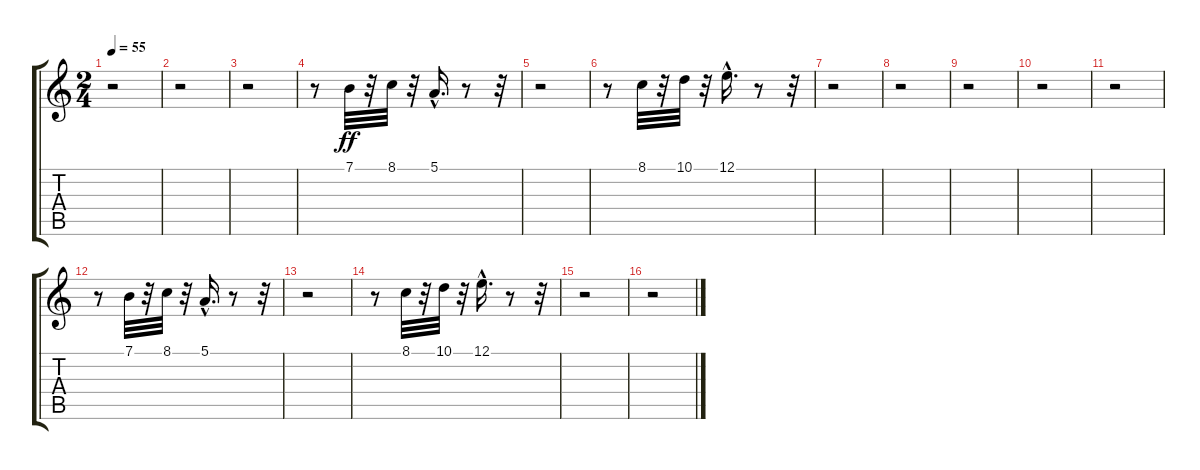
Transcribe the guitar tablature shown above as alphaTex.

\track "" {instrument fx4atmosphere}
\staff {score tabs}
\tuning (E4 B3 G3 D3 A2 E2) {hide}
\ts (2 4)
\tempo 55
\clef g2
\ks c
r.2{dy ff instrument fx4atmosphere} |
r.2 |
r.2 |
r.8 7.1.32 r.32 8.1.32 r.32 5.1{hac}.16{d} r.8 r.32 |
r.2 |
r.8 8.1.32 r.32 10.1.32 r.32 12.1{hac}.16{d} r.8 r.32 |
r.2 |
r.2 |
r.2 |
r.2 |
r.2 |
r.8 7.1.32 r.32 8.1.32 r.32 5.1{hac}.16{d} r.8 r.32 |
r.2 |
r.8 8.1.32 r.32 10.1.32 r.32 12.1{hac}.16{d} r.8 r.32 |
r.2 |
r.2
